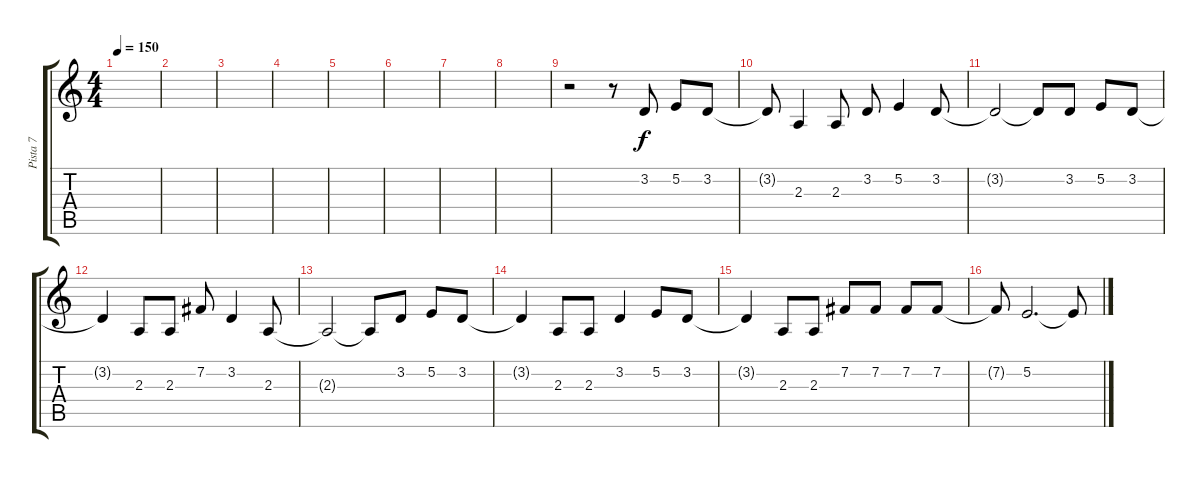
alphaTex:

\track ("Pista 7" "Pista 7") {instrument electricgrandpiano}
\staff {score tabs}
\tuning (E4 B3 G3 D3 A2 E2) {hide}
\ts (4 4)
\tempo 150
\clef g2
\ks c
|
|
|
|
|
|
|
|
r.2 r.8 3.2.8 5.2.8 3.2.8 |
3.2{t}.8 2.3.4 2.3.8 3.2.8 5.2.4 3.2.8 |
3.2{t}.2 3.2{t}.8 3.2.8 5.2.8 3.2.8 |
3.2{t}.4 2.3.8 2.3.8 7.2.8 3.2.4 2.3.8 |
2.3{t}.2 2.3{t}.8 3.2.8 5.2.8 3.2.8 |
3.2{t}.4 2.3.8 2.3.8 3.2.4 5.2.8 3.2.8 |
3.2{t}.4 2.3.8 2.3.8 7.2.8 7.2.8 7.2.8 7.2.8 |
7.2{t}.8 5.2.2{d} 5.2{t}.8
